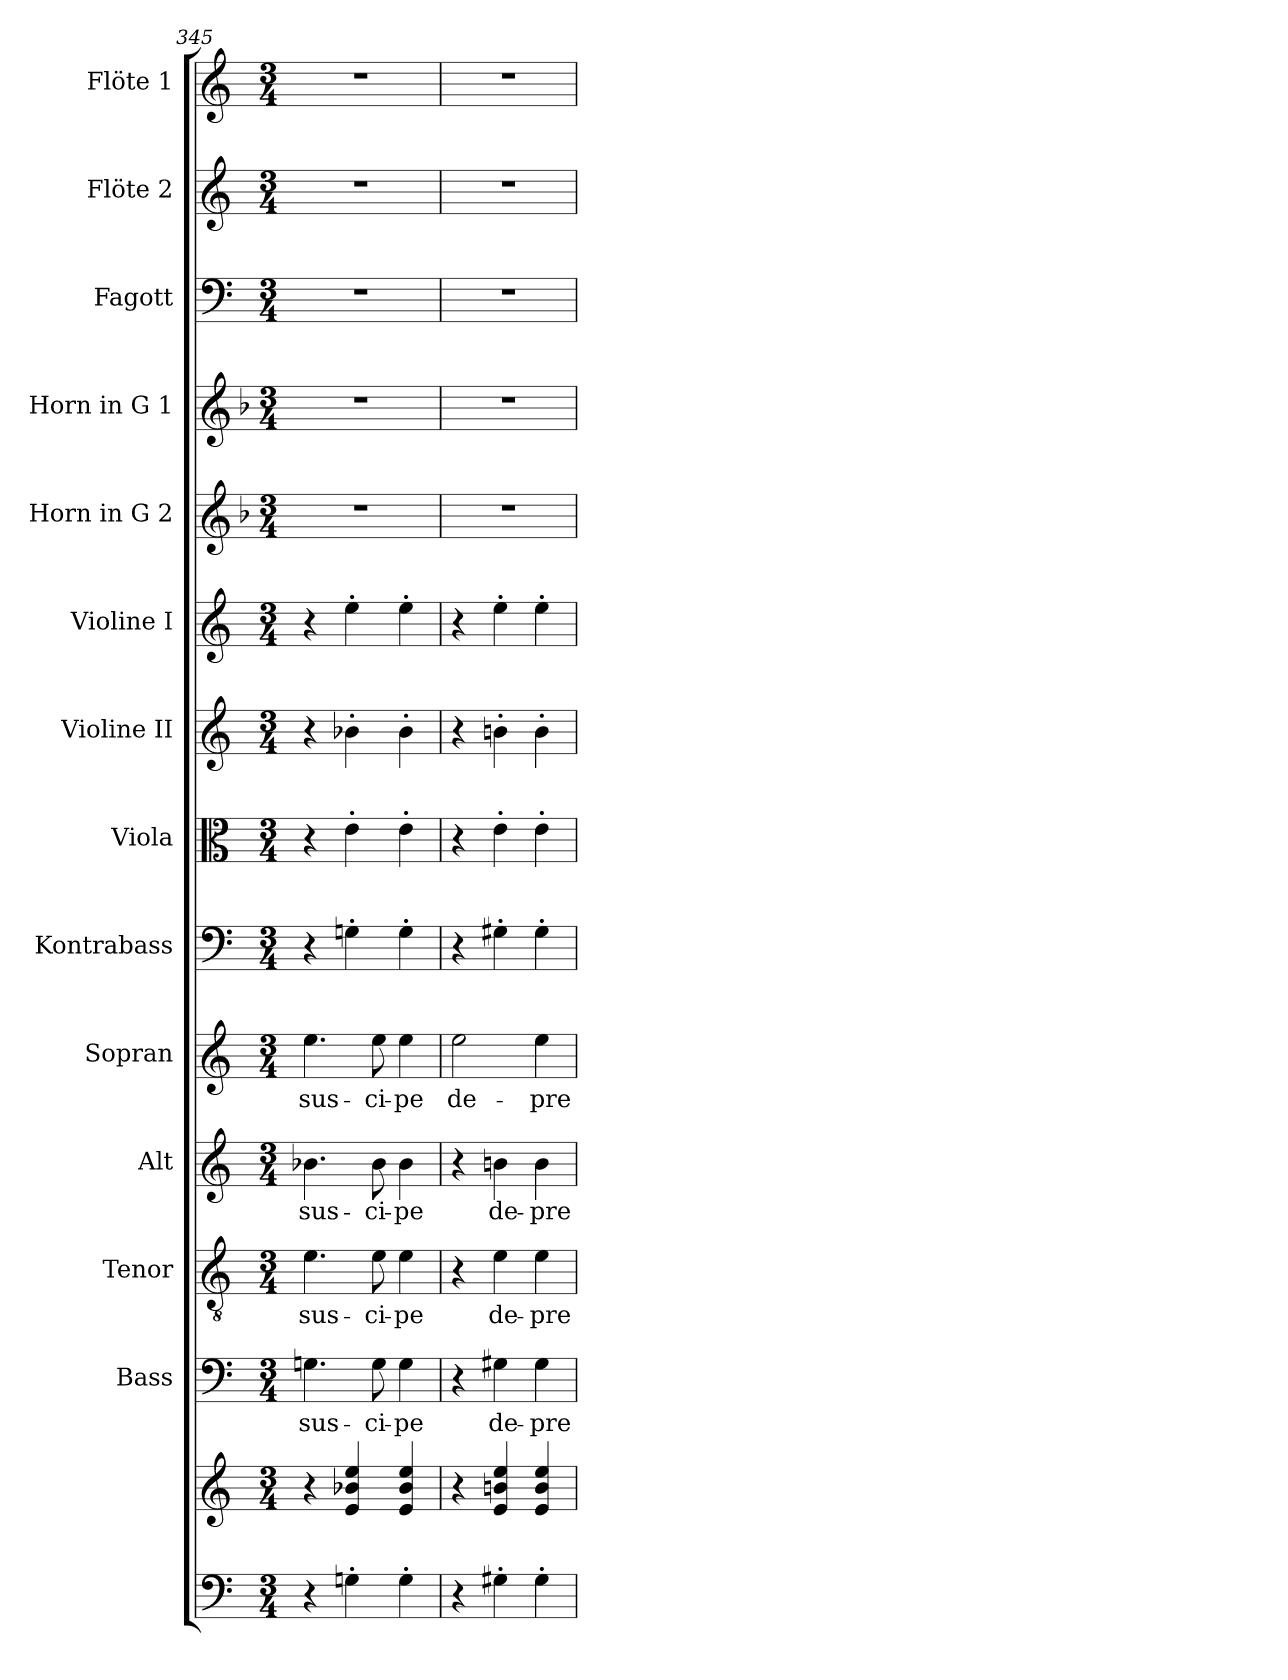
**kern	**kern	**kern	**text	**kern	**text	**kern	**text	**kern	**text	**kern	**kern	**kern	**kern	**kern	**kern	**kern	**kern	**kern
*part14	*part14	*part13	*part13	*part12	*part12	*part11	*part11	*part10	*part10	*part9	*part8	*part7	*part6	*part5	*part4	*part3	*part2	*part1
*staff15	*staff14	*staff13	*staff13	*staff12	*staff12	*staff11	*staff11	*staff10	*staff10	*staff9	*staff8	*staff7	*staff6	*staff5	*staff4	*staff3	*staff2	*staff1
*	*	*I"Bass	*	*I"Tenor	*	*I"Alt	*	*I"Sopran	*	*I"Kontrabass	*I"Viola	*I"Violine II	*I"Violine I	*I"Horn in G 2	*I"Horn in G 1	*I"Fagott	*I"Flöte 2	*I"Flöte 1
*	*	*I'B.	*	*I'T.	*	*I'A.	*	*I'S.	*	*I'Kb.	*I'Vla.	*I'Vl. II	*I'Vl. I	*	*	*I'Fg.	*I'Fl. 2	*I'Fl. 1
*clefF4	*clefG2	*clefF4	*	*clefGv2	*	*clefG2	*	*clefG2	*	*clefF4	*clefC3	*clefG2	*clefG2	*clefG2	*clefG2	*clefF4	*clefG2	*clefG2
*	*	*	*	*	*	*	*	*	*	*ITrd7c12	*	*	*	*ITrd3c5	*ITrd3c5	*	*	*
*k[]	*k[]	*k[]	*	*k[]	*	*k[]	*	*k[]	*	*k[]	*k[]	*k[]	*k[]	*k[]	*k[]	*k[]	*k[]	*k[]
*C:	*C:	*C:	*	*C:	*	*C:	*	*C:	*	*C:	*C:	*C:	*C:	*C:	*C:	*C:	*C:	*C:
*M3/4	*M3/4	*M3/4	*	*M3/4	*	*M3/4	*	*M3/4	*	*M3/4	*M3/4	*M3/4	*M3/4	*M3/4	*M3/4	*M3/4	*M3/4	*M3/4
=345	=345	=345	=345	=345	=345	=345	=345	=345	=345	=345	=345	=345	=345	=345	=345	=345	=345	=345
!	!	!	!LO:LY:b	!	!LO:LY:b	!	!LO:LY:b	!	!LO:LY:b	!	!	!	!	!	!	!	!	!
4r	4r	4.Gn\	sus-	4.e\	sus-	4.b-X\	sus-	4.ee\	sus-	4r	4r	4r	4r	2.r	2.r	2.r	2.r	2.r
4Gn'>\	4e/ 4b-X/ 4ee/	.	.	.	.	.	.	.	.	4GGn'>\	4e'>\	4b-X'>\	4ee'>\	.	.	.	.	.
!	!	!	!LO:LY:b	!	!LO:LY:b	!	!LO:LY:b	!	!LO:LY:b	!	!	!	!	!	!	!	!	!
.	.	8G\	-ci-	8e\	-ci-	8b-\	-ci-	8ee\	-ci-	.	.	.	.	.	.	.	.	.
!	!	!	!LO:LY:b	!	!LO:LY:b	!	!LO:LY:b	!	!LO:LY:b	!	!	!	!	!	!	!	!	!
4G'>\	4e/ 4b-/ 4ee/	4G\	-pe	4e\	-pe	4b-\	-pe	4ee\	-pe	4GG'>\	4e'>\	4b-'>\	4ee'>\	.	.	.	.	.
=346	=346	=346	=346	=346	=346	=346	=346	=346	=346	=346	=346	=346	=346	=346	=346	=346	=346	=346
!	!	!	!	!	!	!	!	!	!LO:LY:b	!	!	!	!	!	!	!	!	!
4r	4r	4r	.	4r	.	4r	.	2ee\	de-	4r	4r	4r	4r	2.r	2.r	2.r	2.r	2.r
!	!	!	!LO:LY:b	!	!LO:LY:b	!	!LO:LY:b	!	!	!	!	!	!	!	!	!	!	!
4G#X'>\	4e/ 4bn/ 4ee/	4G#X\	de-	4e\	de-	4bn\	de-	.	.	4GG#X'>\	4e'>\	4bn'>\	4ee'>\	.	.	.	.	.
!	!	!	!LO:LY:b	!	!LO:LY:b	!	!LO:LY:b	!	!LO:LY:b	!	!	!	!	!	!	!	!	!
4G#'>\	4e/ 4b/ 4ee/	4G#\	-pre-	4e\	-pre-	4b\	-pre-	4ee\	-pre-	4GG#'>\	4e'>\	4b'>\	4ee'>\	.	.	.	.	.
=	=	=	=	=	=	=	=	=	=	=	=	=	=	=	=	=	=	=
*-	*-	*-	*-	*-	*-	*-	*-	*-	*-	*-	*-	*-	*-	*-	*-	*-	*-	*-
